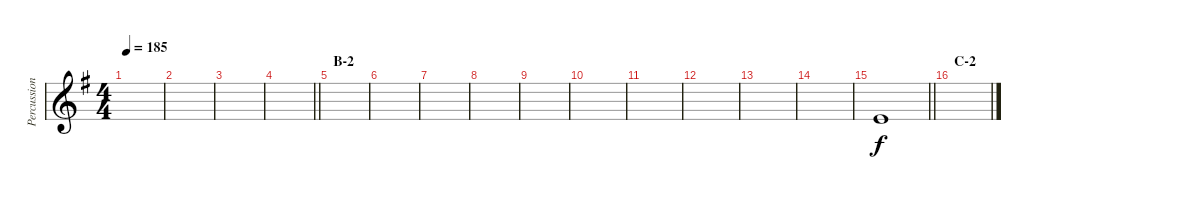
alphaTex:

\track ("Percussion II" "Percussion") {instrument reversecymbal}
\staff {score}
\tuning (E4 B3 G3 D3 A2 E2) {hide}
\ts (4 4)
\tempo 185
\clef g2
\ks g
|
|
|
\barLineRight lightlight
|
\section ("" "B-2")
|
|
|
|
|
|
|
|
|
|
\barLineRight lightlight
0.1.1 |
\section ("" "C-2")
